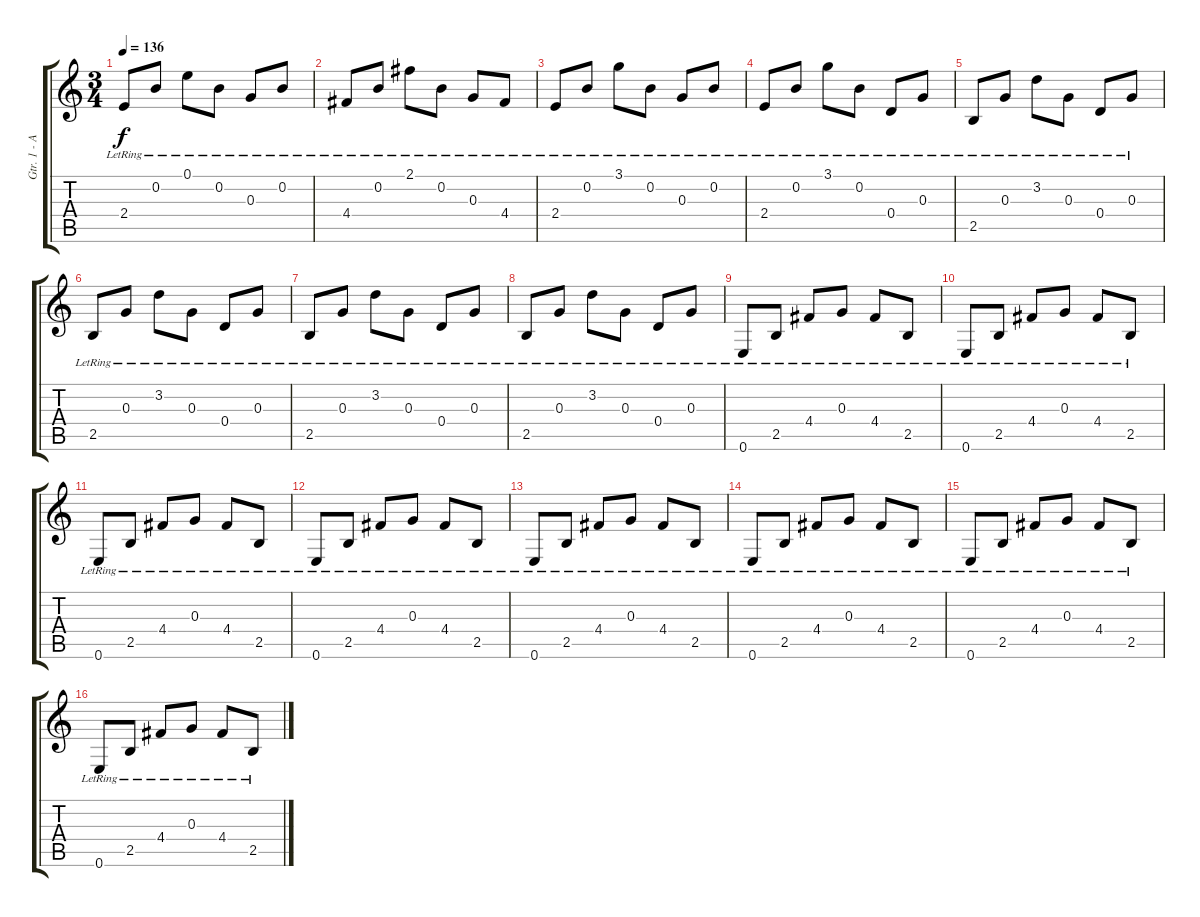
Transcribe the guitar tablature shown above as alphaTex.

\track ("Gtr. 1 - Acoustic" "Gtr. 1 - A") {instrument acousticguitarsteel}
\staff {score tabs}
\tuning (E4 B3 G3 D3 A2 E2) {hide}
\ts (3 4)
\tempo 136
\clef g2
\ks c
2.4{lr}.8{dy f} 0.2{lr}.8 0.1{lr}.8 0.2{lr}.8 0.3{lr}.8 0.2{lr}.8 |
4.4{lr}.8 0.2{lr}.8 2.1{lr}.8 0.2{lr}.8 0.3{lr}.8 4.4{lr}.8 |
2.4{lr}.8 0.2{lr}.8 3.1{lr}.8 0.2{lr}.8 0.3{lr}.8 0.2{lr}.8 |
2.4{lr}.8 0.2{lr}.8 3.1{lr}.8 0.2{lr}.8 0.4{lr}.8 0.3{lr}.8 |
2.5{lr}.8 0.3{lr}.8 3.2{lr}.8 0.3{lr}.8 0.4{lr}.8 0.3{lr}.8 |
2.5{lr}.8 0.3{lr}.8 3.2{lr}.8 0.3{lr}.8 0.4{lr}.8 0.3{lr}.8 |
2.5{lr}.8 0.3{lr}.8 3.2{lr}.8 0.3{lr}.8 0.4{lr}.8 0.3{lr}.8 |
2.5{lr}.8 0.3{lr}.8 3.2{lr}.8 0.3{lr}.8 0.4{lr}.8 0.3{lr}.8 |
0.6{lr}.8 2.5{lr}.8 4.4{lr}.8 0.3{lr}.8 4.4{lr}.8 2.5{lr}.8 |
0.6{lr}.8 2.5{lr}.8 4.4{lr}.8 0.3{lr}.8 4.4{lr}.8 2.5{lr}.8 |
0.6{lr}.8 2.5{lr}.8 4.4{lr}.8 0.3{lr}.8 4.4{lr}.8 2.5{lr}.8 |
0.6{lr}.8 2.5{lr}.8 4.4{lr}.8 0.3{lr}.8 4.4{lr}.8 2.5{lr}.8 |
0.6{lr}.8 2.5{lr}.8 4.4{lr}.8 0.3{lr}.8 4.4{lr}.8 2.5{lr}.8 |
0.6{lr}.8 2.5{lr}.8 4.4{lr}.8 0.3{lr}.8 4.4{lr}.8 2.5{lr}.8 |
0.6{lr}.8 2.5{lr}.8 4.4{lr}.8 0.3{lr}.8 4.4{lr}.8 2.5{lr}.8 |
0.6{lr}.8 2.5{lr}.8 4.4{lr}.8 0.3{lr}.8 4.4{lr}.8 2.5{lr}.8
